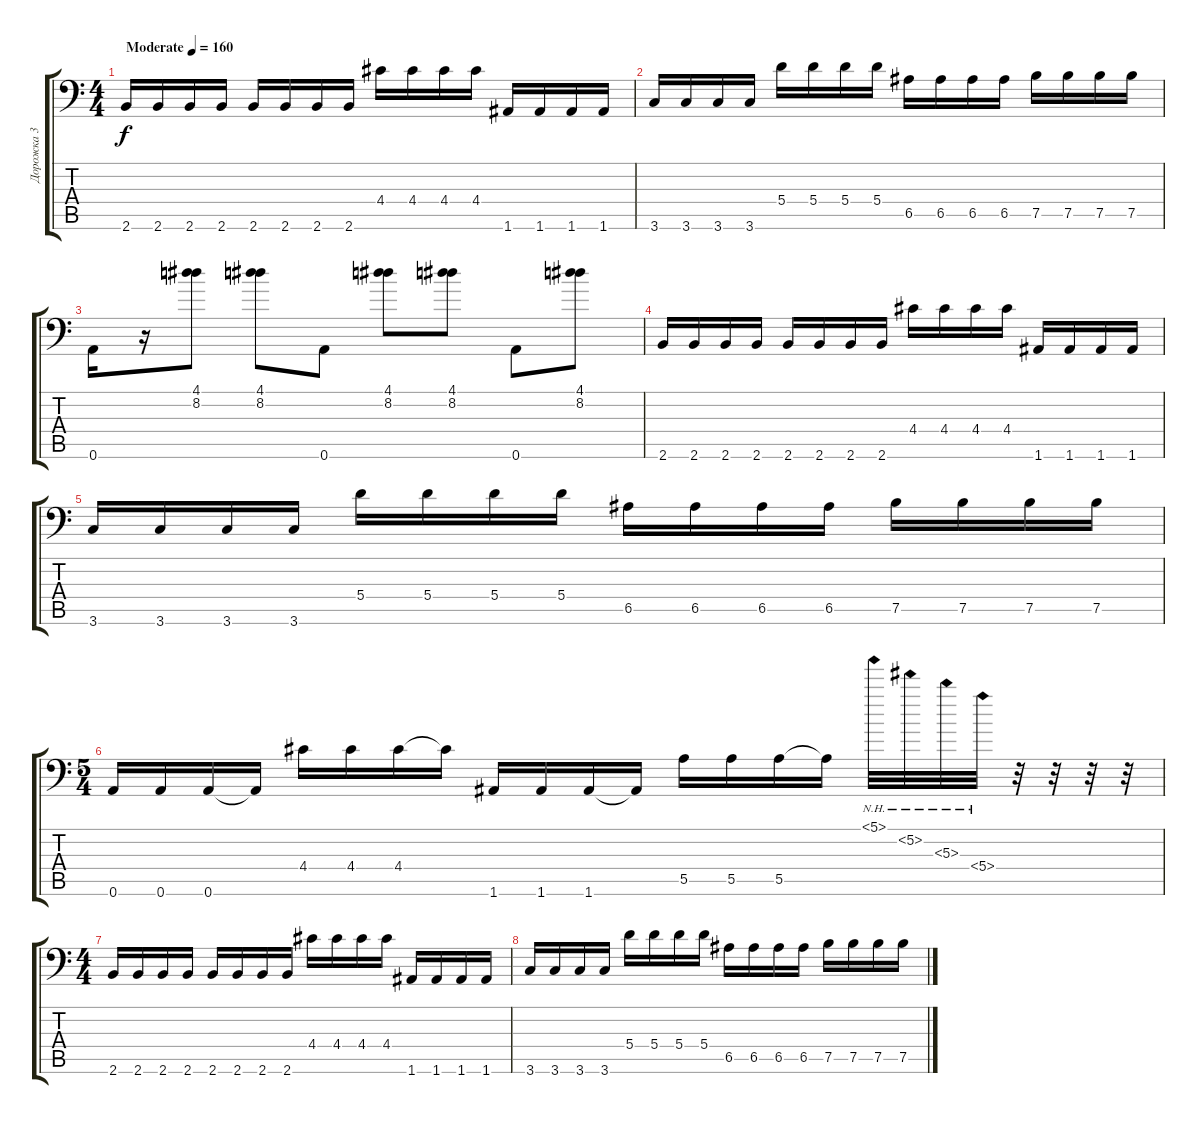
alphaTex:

\track ("Дорожка 3" "Дорожка 3") {instrument overdrivenguitar}
\staff {score tabs}
\tuning (B3 Gb3 D3 A2 E2 A1) {hide}
\ts (4 4)
\tempo (160 "Moderate")
\clef f4
\ks c
2.6.16{dy f instrument overdrivenguitar} 2.6.16 2.6.16 2.6.16 2.6.16 2.6.16 2.6.16 2.6.16 4.4.16 4.4.16 4.4.16 4.4.16 1.6.16 1.6.16 1.6.16 1.6.16 |
3.6.16 3.6.16 3.6.16 3.6.16 5.4.16 5.4.16 5.4.16 5.4.16 6.5.16 6.5.16 6.5.16 6.5.16 7.5.16 7.5.16 7.5.16 7.5.16 |
0.6.16 r.16 (4.1 8.2).8 (4.1 8.2).8 0.6.8 (4.1 8.2).8 (4.1 8.2).8 0.6.8 (4.1 8.2).8 |
2.6.16 2.6.16 2.6.16 2.6.16 2.6.16 2.6.16 2.6.16 2.6.16 4.4.16 4.4.16 4.4.16 4.4.16 1.6.16 1.6.16 1.6.16 1.6.16 |
3.6.16 3.6.16 3.6.16 3.6.16 5.4.16 5.4.16 5.4.16 5.4.16 6.5.16 6.5.16 6.5.16 6.5.16 7.5.16 7.5.16 7.5.16 7.5.16 |
\ts (5 4)
0.6.16 0.6.16 0.6.16 0.6{t}.16 4.4.16 4.4.16 4.4.16 4.4{t}.16 1.6.16 1.6.16 1.6.16 1.6{t}.16 5.5.16 5.5.16 5.5.16 5.5{t}.16 5.1{nh}.32 5.2{nh}.32 5.3{nh}.32 5.4{nh}.32 r.32 r.32 r.32 r.32 |
\ts (4 4)
2.6.16 2.6.16 2.6.16 2.6.16 2.6.16 2.6.16 2.6.16 2.6.16 4.4.16 4.4.16 4.4.16 4.4.16 1.6.16 1.6.16 1.6.16 1.6.16 |
3.6.16 3.6.16 3.6.16 3.6.16 5.4.16 5.4.16 5.4.16 5.4.16 6.5.16 6.5.16 6.5.16 6.5.16 7.5.16 7.5.16 7.5.16 7.5.16
